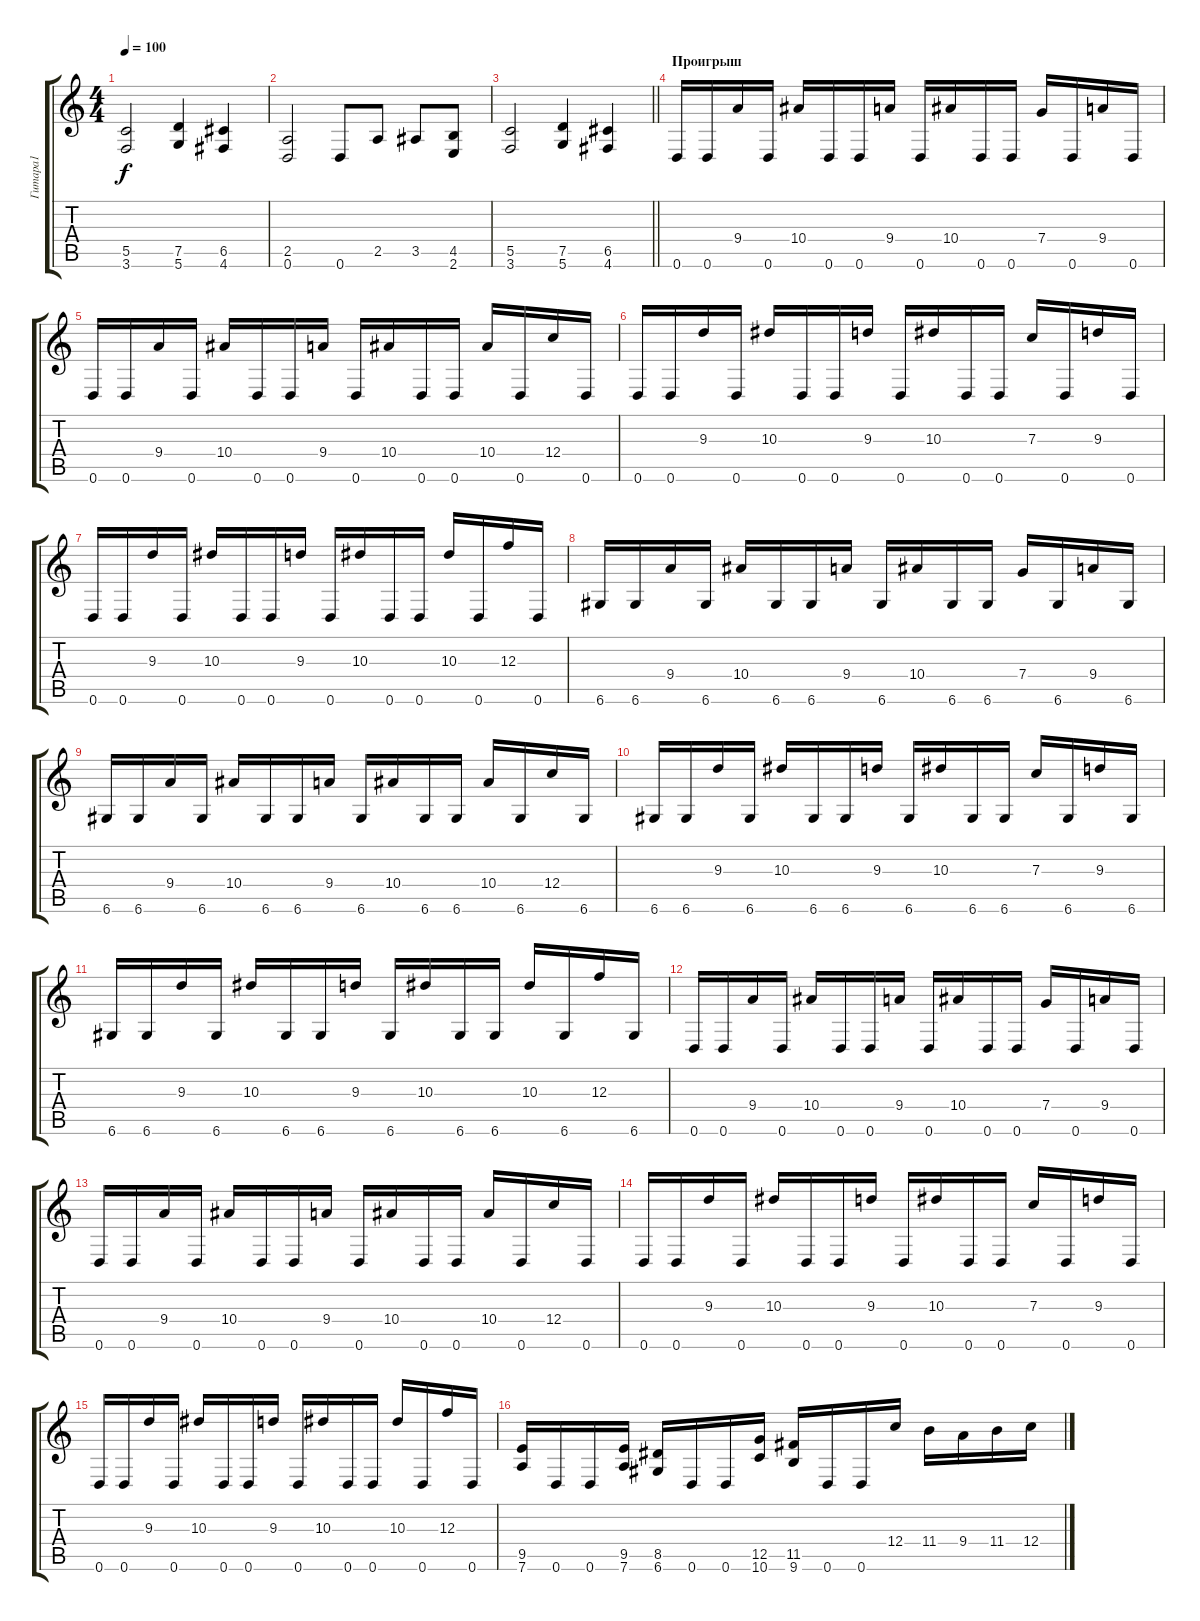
\track ("Гитара1" "Гитара1") {instrument distortionguitar}
\staff {score tabs}
\tuning (D4 A3 F3 C3 G2 D2) {hide}
\ts (4 4)
\tempo 100
\clef g2
\ks c
(5.5 3.6).2{dy f} (7.5 5.6).4 (6.5 4.6).4 |
(2.5 0.6).2 0.6.8 2.5.8 3.5.8 (4.5 2.6).8 |
\barLineRight lightlight
(5.5 3.6).2 (7.5 5.6).4 (6.5 4.6).4 |
\section ("" "Проигрыш ")
0.6.16 0.6.16 9.4.16 0.6.16 10.4.16 0.6.16 0.6.16 9.4.16 0.6.16 10.4.16 0.6.16 0.6.16 7.4.16 0.6.16 9.4.16 0.6.16 |
0.6.16 0.6.16 9.4.16 0.6.16 10.4.16 0.6.16 0.6.16 9.4.16 0.6.16 10.4.16 0.6.16 0.6.16 10.4.16 0.6.16 12.4.16 0.6.16 |
0.6.16 0.6.16 9.3.16 0.6.16 10.3.16 0.6.16 0.6.16 9.3.16 0.6.16 10.3.16 0.6.16 0.6.16 7.3.16 0.6.16 9.3.16 0.6.16 |
0.6.16 0.6.16 9.3.16 0.6.16 10.3.16 0.6.16 0.6.16 9.3.16 0.6.16 10.3.16 0.6.16 0.6.16 10.3.16 0.6.16 12.3.16 0.6.16 |
6.6.16 6.6.16 9.4.16 6.6.16 10.4.16 6.6.16 6.6.16 9.4.16 6.6.16 10.4.16 6.6.16 6.6.16 7.4.16 6.6.16 9.4.16 6.6.16 |
6.6.16 6.6.16 9.4.16 6.6.16 10.4.16 6.6.16 6.6.16 9.4.16 6.6.16 10.4.16 6.6.16 6.6.16 10.4.16 6.6.16 12.4.16 6.6.16 |
6.6.16 6.6.16 9.3.16 6.6.16 10.3.16 6.6.16 6.6.16 9.3.16 6.6.16 10.3.16 6.6.16 6.6.16 7.3.16 6.6.16 9.3.16 6.6.16 |
6.6.16 6.6.16 9.3.16 6.6.16 10.3.16 6.6.16 6.6.16 9.3.16 6.6.16 10.3.16 6.6.16 6.6.16 10.3.16 6.6.16 12.3.16 6.6.16 |
0.6.16 0.6.16 9.4.16 0.6.16 10.4.16 0.6.16 0.6.16 9.4.16 0.6.16 10.4.16 0.6.16 0.6.16 7.4.16 0.6.16 9.4.16 0.6.16 |
0.6.16 0.6.16 9.4.16 0.6.16 10.4.16 0.6.16 0.6.16 9.4.16 0.6.16 10.4.16 0.6.16 0.6.16 10.4.16 0.6.16 12.4.16 0.6.16 |
0.6.16 0.6.16 9.3.16 0.6.16 10.3.16 0.6.16 0.6.16 9.3.16 0.6.16 10.3.16 0.6.16 0.6.16 7.3.16 0.6.16 9.3.16 0.6.16 |
0.6.16 0.6.16 9.3.16 0.6.16 10.3.16 0.6.16 0.6.16 9.3.16 0.6.16 10.3.16 0.6.16 0.6.16 10.3.16 0.6.16 12.3.16 0.6.16 |
(9.5 7.6).16 0.6.16 0.6.16 (9.5 7.6).16 (8.5 6.6).16 0.6.16 0.6.16 (12.5 10.6).16 (11.5 9.6).16 0.6.16 0.6.16 12.4.16 11.4.16 9.4.16 11.4.16 12.4.16
